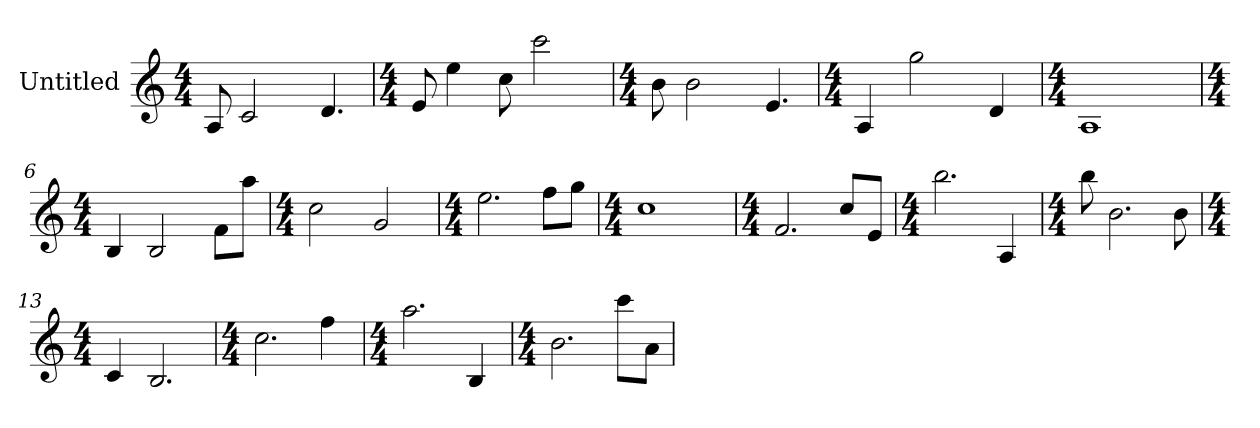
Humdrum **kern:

**kern
*part1
*staff1
*I"Untitled
*k[]
*C:
*M4/4
=1
8A
2c
!LO:N:vis=4.
4d
=2
*k[]
*C:
*M4/4
8e
4ee
8cc
2ccc
=3
*k[]
*C:
*M4/4
8b
2b
!LO:N:vis=4.
4e
=4
*k[]
*C:
*M4/4
4A
2gg
4d
=5
*k[]
*C:
*M4/4
1A
=6
*k[]
*C:
*M4/4
4B
2B
8fL
8aaJ
=7
*k[]
*C:
*M4/4
2cc
2g
=8
*k[]
*C:
*M4/4
!LO:N:vis=2.
2ee
8ffL
8ggJ
=9
*k[]
*C:
*M4/4
1cc
=10
*k[]
*C:
*M4/4
!LO:N:vis=2.
2f
8ccL
8eJ
=11
*k[]
*C:
*M4/4
!LO:N:vis=2.
2bb
4A
=12
*k[]
*C:
*M4/4
8bb
!LO:N:vis=2.
2b
8b
=13
*k[]
*C:
*M4/4
4c
!LO:N:vis=2.
2B
=14
*k[]
*C:
*M4/4
!LO:N:vis=2.
2cc
4ff
=15
*k[]
*C:
*M4/4
!LO:N:vis=2.
2aa
4B
=16
*k[]
*C:
*M4/4
!LO:N:vis=2.
2b
8cccL
8aJ
=
*-
